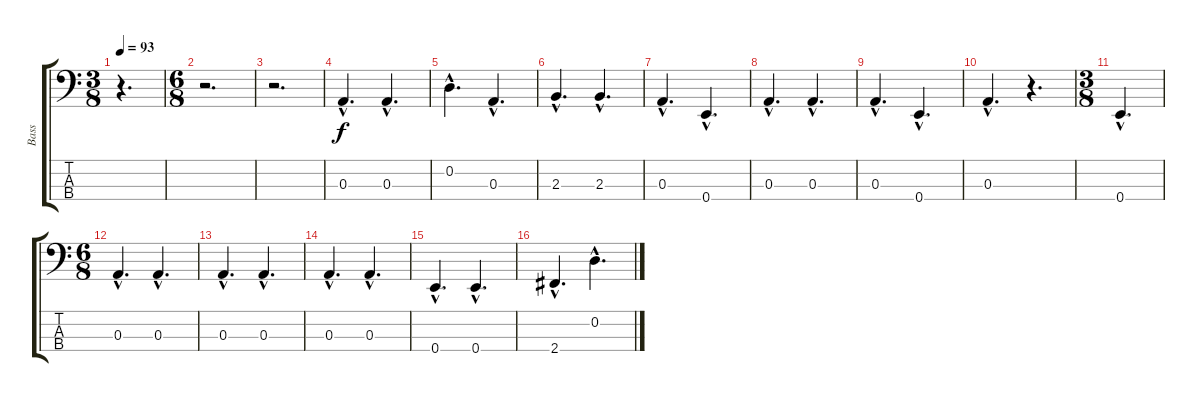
\track ("Bass" "Bass") {instrument fretlessbass}
\staff {score tabs}
\tuning (G2 D2 A1 E1) {hide}
\ts (3 8)
\tempo 93
\clef f4
\ks c
r.4{d dy f} |
\ts (6 8)
r.2{d} |
r.2{d} |
0.3{hac}.4{d} 0.3{hac}.4{d} |
0.2{hac}.4{d} 0.3{hac}.4{d} |
2.3{hac}.4{d} 2.3{hac}.4{d} |
0.3{hac}.4{d} 0.4{hac}.4{d} |
0.3{hac}.4{d} 0.3{hac}.4{d} |
0.3{hac}.4{d} 0.4{hac}.4{d} |
0.3{hac}.4{d} r.4{d} |
\ts (3 8)
0.4{hac}.4{d} |
\ts (6 8)
0.3{hac}.4{d} 0.3{hac}.4{d} |
0.3{hac}.4{d} 0.3{hac}.4{d} |
0.3{hac}.4{d} 0.3{hac}.4{d} |
0.4{hac}.4{d} 0.4{hac}.4{d} |
2.4{hac}.4{d} 0.2{hac}.4{d}
